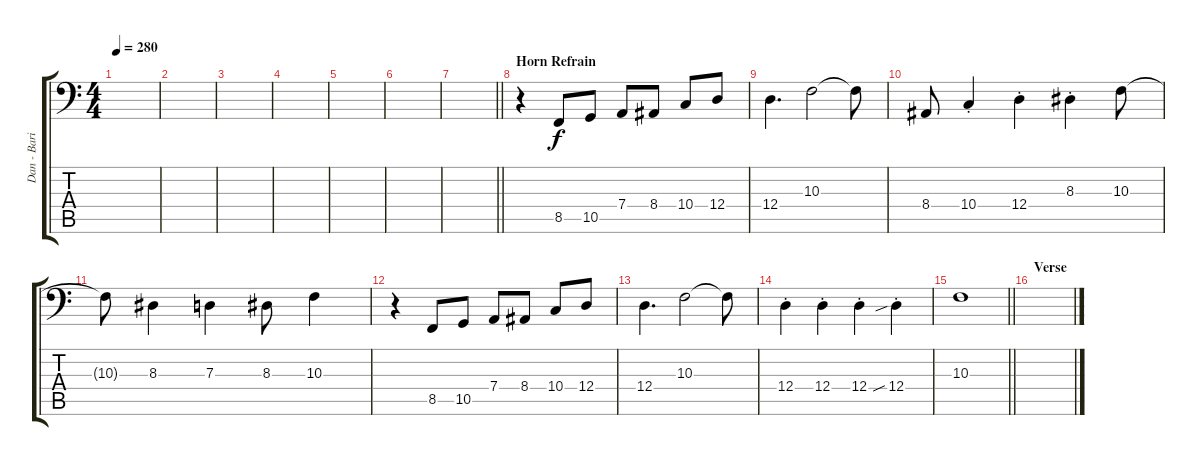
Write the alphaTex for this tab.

\track ("Dan - Bari Sax" "Dan - Bari") {instrument baritonesax}
\staff {score tabs}
\tuning (E3 B2 G2 D2 A1 E1) {hide}
\ts (4 4)
\tempo 280
\clef f4
\ks c
|
|
|
|
|
|
\barLineRight lightlight
|
\section ("" "Horn Refrain")
r.4 8.5.8 10.5.8 7.4.8 8.4.8 10.4.8 12.4.8 |
12.4.4{d} 10.3.2 10.3{t}.8 |
8.4.8 10.4{st}.4 12.4{st}.4 8.3{st}.4 10.3.8 |
10.3{t}.8 8.3.4 7.3.4 8.3.8 10.3.4 |
r.4 8.5.8 10.5.8 7.4.8 8.4.8 10.4.8 12.4.8 |
12.4.4{d} 10.3.2 10.3{t}.8 |
12.4{st}.4 12.4{st}.4 12.4{st}.4 12.4{sib st}.4 |
\barLineRight lightlight
10.3.1 |
\section ("" "Verse")
